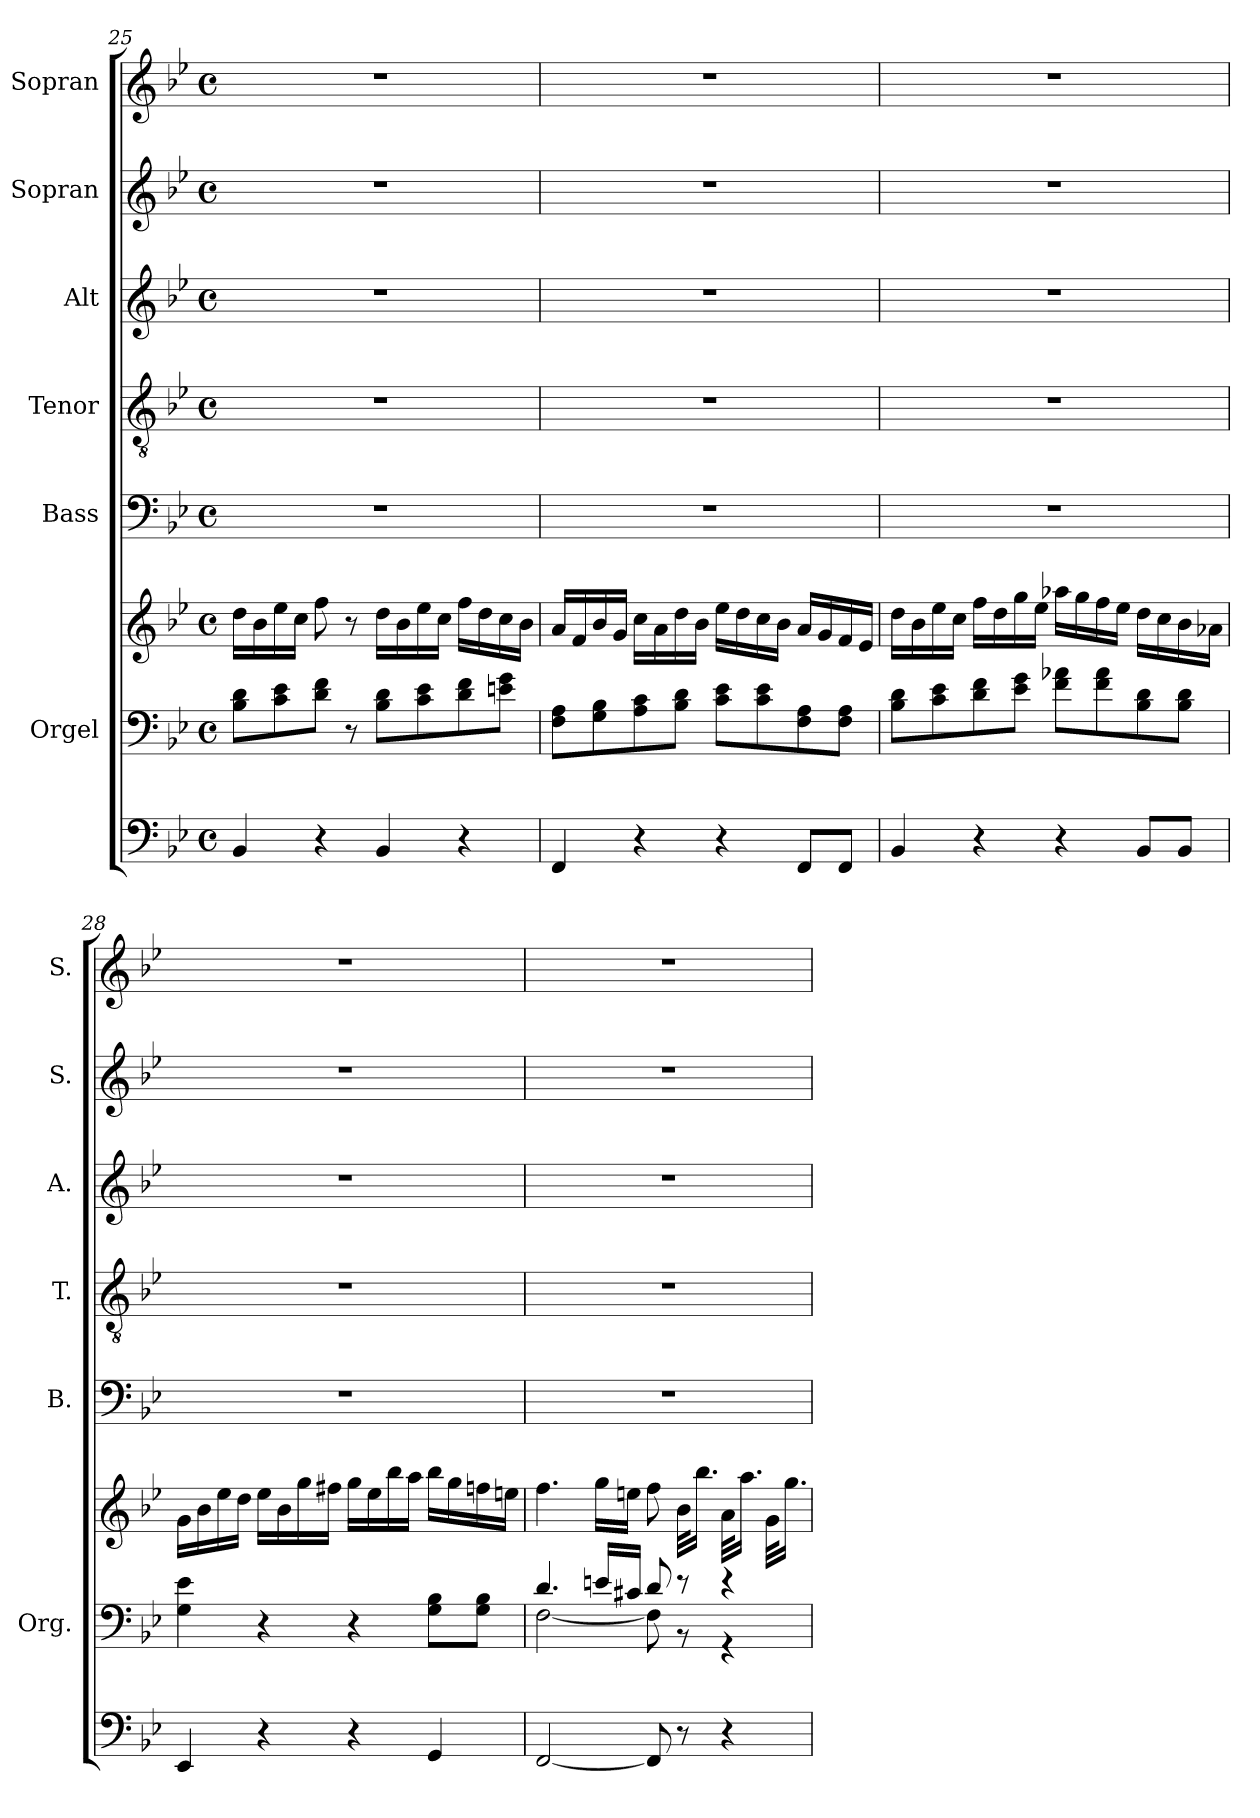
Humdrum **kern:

**kern	**kern	**kern	**kern	**kern	**kern	**kern	**kern
*part7	*part6	*part6	*part5	*part4	*part3	*part2	*part1
*staff8	*staff7	*staff6	*staff5	*staff4	*staff3	*staff2	*staff1
*	*I"Orgel	*	*I"Bass	*I"Tenor	*I"Alt	*I"Sopran	*I"Sopran
*	*I'Org.	*	*I'B.	*I'T.	*I'A.	*I'S.	*I'S.
!!LO:LB:g=z
*clefF4	*clefF4	*clefG2	*clefF4	*clefGv2	*clefG2	*clefG2	*clefG2
*k[b-e-]	*k[b-e-]	*k[b-e-]	*k[b-e-]	*k[b-e-]	*k[b-e-]	*k[b-e-]	*k[b-e-]
*B-:	*B-:	*B-:	*B-:	*B-:	*B-:	*B-:	*B-:
*M4/4	*M4/4	*M4/4	*M4/4	*M4/4	*M4/4	*M4/4	*M4/4
*met(c)	*met(c)	*met(c)	*met(c)	*met(c)	*met(c)	*met(c)	*met(c)
=25	=25	=25	=25	=25	=25	=25	=25
4BB-/	8B-\ 8d\L	16dd\LL	1r	1r	1r	1r	1r
.	.	16b-\	.	.	.	.	.
.	8c\ 8e-\	16ee-\	.	.	.	.	.
.	.	16cc\JJ	.	.	.	.	.
4r	8d\ 8f\J	8ff\	.	.	.	.	.
.	8r	8r	.	.	.	.	.
4BB-/	8B-\ 8d\L	16dd\LL	.	.	.	.	.
.	.	16b-\	.	.	.	.	.
.	8c\ 8e-\	16ee-\	.	.	.	.	.
.	.	16cc\JJ	.	.	.	.	.
4r	8d\ 8f\	16ff\LL	.	.	.	.	.
.	.	16dd\	.	.	.	.	.
.	8en\ 8g\J	16cc\	.	.	.	.	.
.	.	16b-\JJ	.	.	.	.	.
=26	=26	=26	=26	=26	=26	=26	=26
4FF/	8F\ 8A\L	16a/LL	1r	1r	1r	1r	1r
.	.	16f/	.	.	.	.	.
.	8G\ 8B-\	16b-/	.	.	.	.	.
.	.	16g/JJ	.	.	.	.	.
4r	8A\ 8c\	16cc\LL	.	.	.	.	.
.	.	16a\	.	.	.	.	.
.	8B-\ 8d\J	16dd\	.	.	.	.	.
.	.	16b-\JJ	.	.	.	.	.
4r	8c\ 8e-\L	16ee-\LL	.	.	.	.	.
.	.	16dd\	.	.	.	.	.
.	8c\ 8e-\	16cc\	.	.	.	.	.
.	.	16b-\JJ	.	.	.	.	.
8FF/L	8F\ 8A\	16a/LL	.	.	.	.	.
.	.	16g/	.	.	.	.	.
8FF/J	8F\ 8A\J	16f/	.	.	.	.	.
.	.	16e-/JJ	.	.	.	.	.
=27	=27	=27	=27	=27	=27	=27	=27
4BB-/	8B-\ 8d\L	16dd\LL	1r	1r	1r	1r	1r
.	.	16b-\	.	.	.	.	.
.	8c\ 8e-\	16ee-\	.	.	.	.	.
.	.	16cc\JJ	.	.	.	.	.
4r	8d\ 8f\	16ff\LL	.	.	.	.	.
.	.	16dd\	.	.	.	.	.
.	8e-\ 8g\J	16gg\	.	.	.	.	.
.	.	16ee-\JJ	.	.	.	.	.
4r	8f\ 8a-X\L	16aa-X\LL	.	.	.	.	.
.	.	16gg\	.	.	.	.	.
.	8f\ 8a-\	16ff\	.	.	.	.	.
.	.	16ee-\JJ	.	.	.	.	.
8BB-/L	8B-\ 8d\	16dd\LL	.	.	.	.	.
.	.	16cc\	.	.	.	.	.
8BB-/J	8B-\ 8d\J	16b-\	.	.	.	.	.
.	.	16a-X\JJ	.	.	.	.	.
=28	=28	=28	=28	=28	=28	=28	=28
4EE-/	4G\ 4e-\	16g\LL	1r	1r	1r	1r	1r
.	.	16b-\	.	.	.	.	.
.	.	16ee-\	.	.	.	.	.
.	.	16dd\JJ	.	.	.	.	.
4r	4r	16ee-\LL	.	.	.	.	.
.	.	16b-\	.	.	.	.	.
.	.	16gg\	.	.	.	.	.
.	.	16ff#X\JJ	.	.	.	.	.
4r	4r	16gg\LL	.	.	.	.	.
.	.	16ee-\	.	.	.	.	.
.	.	16bb-\	.	.	.	.	.
.	.	16aa\JJ	.	.	.	.	.
4GG/	8G\ 8B-\L	16bb-\LL	.	.	.	.	.
.	.	16gg\	.	.	.	.	.
.	8G\ 8B-\J	16ffn\	.	.	.	.	.
.	.	16een\JJ	.	.	.	.	.
!!LO:PB:g=z
=29	=29	=29	=29	=29	=29	=29	=29
*	*^	*	*	*	*	*	*
[2FF/	4.d/	[<2F\	4.ff\	1r	1r	1r	1r	1r
.	16en/LL	.	16gg\LL	.	.	.	.	.
.	16c#X/JJ	.	16een\JJ	.	.	.	.	.
8FF/]	8d/	8F\]	8ff\	.	.	.	.	.
8r	8r	8r	32b-\KLL	.	.	.	.	.
.	.	.	16.bb-\JJ	.	.	.	.	.
4r	4r	4r	32a\KLL	.	.	.	.	.
.	.	.	16.aa\JJ	.	.	.	.	.
.	.	.	32g\KLL	.	.	.	.	.
.	.	.	16.gg\JJ	.	.	.	.	.
*	*v	*v	*	*	*	*	*	*
=	=	=	=	=	=	=	=
*-	*-	*-	*-	*-	*-	*-	*-
